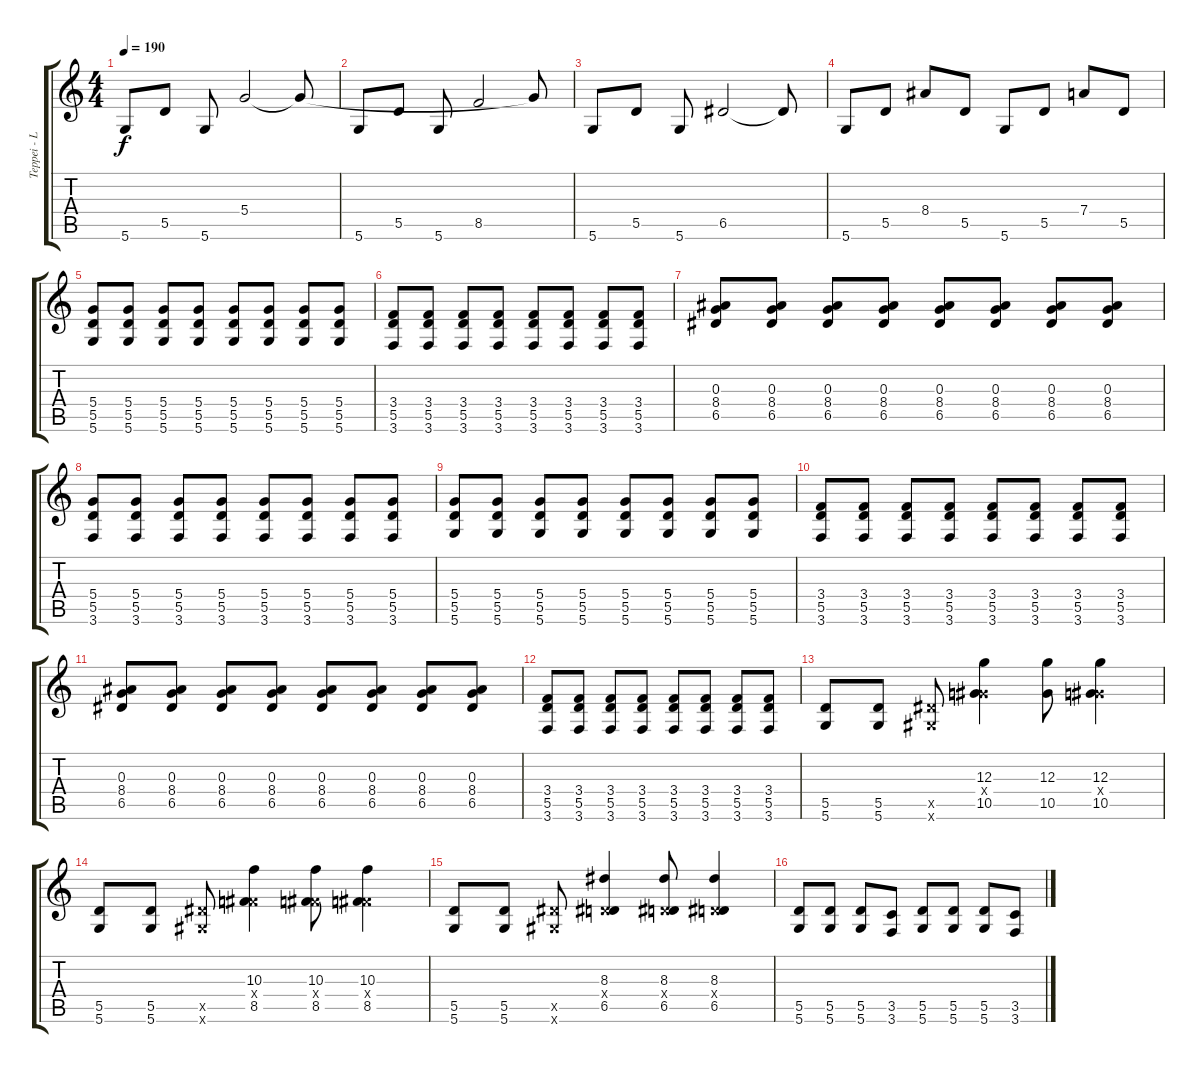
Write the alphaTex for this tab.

\track ("Teppei - Lead" "Teppei - L") {instrument overdrivenguitar}
\staff {score tabs}
\tuning (E4 B3 G3 D3 A2 D2) {hide}
\ts (4 4)
\tempo 190
\clef g2
\ks c
5.6.8{dy f} 5.5.8 5.6.8 5.4.2 5.4{t}.8 |
5.6.8 5.5.8 5.6.8 8.5.2 5.4{t}.8 |
5.6.8 5.5.8 5.6.8 6.5.2 6.5{t}.8 |
5.6.8 5.5.8 8.4.8 5.5.8 5.6.8 5.5.8 7.4.8 5.5.8 |
(5.4 5.5 5.6).8 (5.4 5.5 5.6).8 (5.4 5.5 5.6).8 (5.4 5.5 5.6).8 (5.4 5.5 5.6).8 (5.4 5.5 5.6).8 (5.4 5.5 5.6).8 (5.4 5.5 5.6).8 |
(3.4 5.5 3.6).8 (3.4 5.5 3.6).8 (3.4 5.5 3.6).8 (3.4 5.5 3.6).8 (3.4 5.5 3.6).8 (3.4 5.5 3.6).8 (3.4 5.5 3.6).8 (3.4 5.5 3.6).8 |
(0.3 8.4 6.5).8 (0.3 8.4 6.5).8 (0.3 8.4 6.5).8 (0.3 8.4 6.5).8 (0.3 8.4 6.5).8 (0.3 8.4 6.5).8 (0.3 8.4 6.5).8 (0.3 8.4 6.5).8 |
(5.4 5.5 3.6).8 (5.4 5.5 3.6).8 (5.4 5.5 3.6).8 (5.4 5.5 3.6).8 (5.4 5.5 3.6).8 (5.4 5.5 3.6).8 (5.4 5.5 3.6).8 (5.4 5.5 3.6).8 |
(5.4 5.5 5.6).8 (5.4 5.5 5.6).8 (5.4 5.5 5.6).8 (5.4 5.5 5.6).8 (5.4 5.5 5.6).8 (5.4 5.5 5.6).8 (5.4 5.5 5.6).8 (5.4 5.5 5.6).8 |
(3.4 5.5 3.6).8 (3.4 5.5 3.6).8 (3.4 5.5 3.6).8 (3.4 5.5 3.6).8 (3.4 5.5 3.6).8 (3.4 5.5 3.6).8 (3.4 5.5 3.6).8 (3.4 5.5 3.6).8 |
(0.3 8.4 6.5).8 (0.3 8.4 6.5).8 (0.3 8.4 6.5).8 (0.3 8.4 6.5).8 (0.3 8.4 6.5).8 (0.3 8.4 6.5).8 (0.3 8.4 6.5).8 (0.3 8.4 6.5).8 |
(3.4 5.5 3.6).8 (3.4 5.5 3.6).8 (3.4 5.5 3.6).8 (3.4 5.5 3.6).8 (3.4 5.5 3.6).8 (3.4 5.5 3.6).8 (3.4 5.5 3.6).8 (3.4 5.5 3.6).8 |
(5.5 5.6).8 (5.5 5.6).8 (6.5{x} 6.6{x}).8 (12.3 6.4{x} 10.5).4 (12.3 10.5).8 (12.3 6.4{x} 10.5).4 |
(5.5 5.6).8 (5.5 5.6).8 (6.5{x} 6.6{x}).8 (10.3 4.4{x} 8.5).4 (10.3 4.4{x} 8.5).8 (10.3 4.4{x} 8.5).4 |
(5.5 5.6).8 (5.5 5.6).8 (6.5{x} 6.6{x}).8 (8.3 0.4{x} 6.5).4 (8.3 0.4{x} 6.5).8 (8.3 0.4{x} 6.5).4 |
(5.5 5.6).8 (5.5 5.6).8 (5.5 5.6).8 (3.5 3.6).8 (5.5 5.6).8 (5.5 5.6).8 (5.5 5.6).8 (3.5 3.6).8
